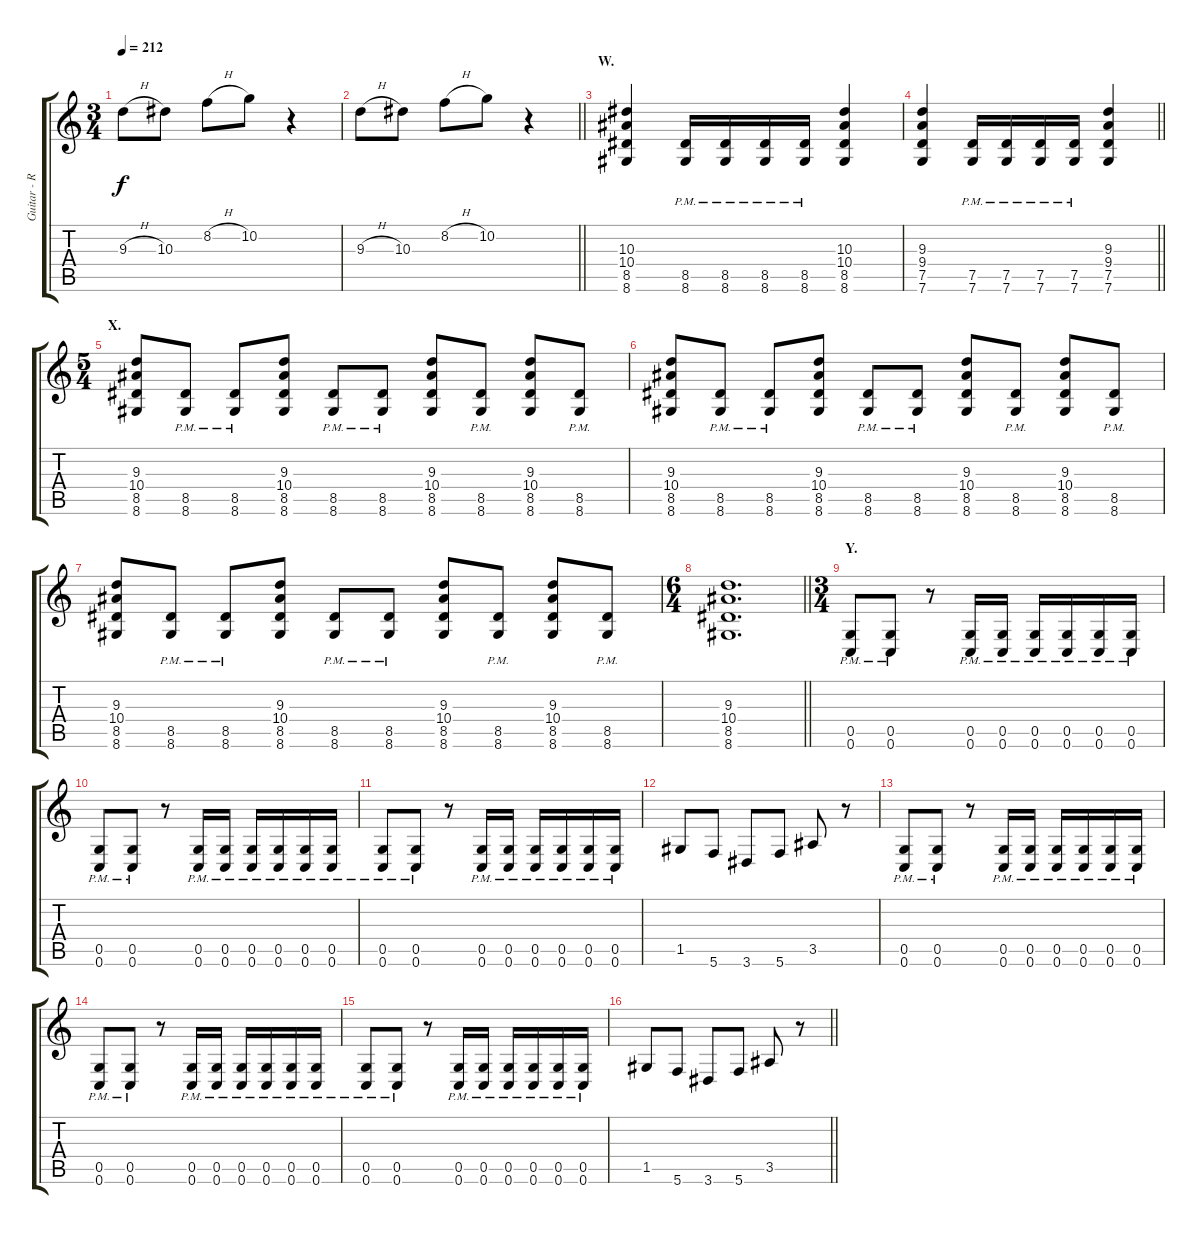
\track ("Guitar - Right" "Guitar - R") {instrument distortionguitar}
\staff {score tabs}
\tuning (D4 A3 F3 C3 G2 C2) {hide}
\ts (3 4)
\tempo 212
\clef g2
\ks c
9.3{h}.8{dy f} 10.3.8 8.2{h}.8 10.2.8 r.4 |
\barLineRight lightlight
9.3{h}.8 10.3.8 8.2{h}.8 10.2.8 r.4 |
\section ("" "W.")
(10.3 10.4 8.5 8.6).4 (8.5{pm} 8.6{pm}).16 (8.5{pm} 8.6{pm}).16 (8.5{pm} 8.6{pm}).16 (8.5{pm} 8.6{pm}).16 (10.3 10.4 8.5 8.6).4 |
\barLineRight lightlight
(9.3 9.4 7.5 7.6).4 (7.5{pm} 7.6{pm}).16 (7.5{pm} 7.6{pm}).16 (7.5{pm} 7.6{pm}).16 (7.5{pm} 7.6{pm}).16 (9.3 9.4 7.5 7.6).4 |
\ts (5 4)
\section ("" "X.")
(9.3 10.4 8.5 8.6).8 (8.5{pm} 8.6{pm}).8 (8.5{pm} 8.6{pm}).8 (9.3 10.4 8.5 8.6).8 (8.5{pm} 8.6{pm}).8 (8.5{pm} 8.6{pm}).8 (9.3 10.4 8.5 8.6).8 (8.5{pm} 8.6{pm}).8 (9.3 10.4 8.5 8.6).8 (8.5{pm} 8.6{pm}).8 |
(9.3 10.4 8.5 8.6).8 (8.5{pm} 8.6{pm}).8 (8.5{pm} 8.6{pm}).8 (9.3 10.4 8.5 8.6).8 (8.5{pm} 8.6{pm}).8 (8.5{pm} 8.6{pm}).8 (9.3 10.4 8.5 8.6).8 (8.5{pm} 8.6{pm}).8 (9.3 10.4 8.5 8.6).8 (8.5{pm} 8.6{pm}).8 |
(9.3 10.4 8.5 8.6).8 (8.5{pm} 8.6{pm}).8 (8.5{pm} 8.6{pm}).8 (9.3 10.4 8.5 8.6).8 (8.5{pm} 8.6{pm}).8 (8.5{pm} 8.6{pm}).8 (9.3 10.4 8.5 8.6).8 (8.5{pm} 8.6{pm}).8 (9.3 10.4 8.5 8.6).8 (8.5{pm} 8.6{pm}).8 |
\ts (6 4)
\barLineRight lightlight
(9.3 10.4 8.5 8.6).1{d} |
\ts (3 4)
\section ("" "Y.")
(0.5{pm} 0.6{pm}).8 (0.5{pm} 0.6{pm}).8 r.8 (0.5{pm} 0.6{pm}).16 (0.5{pm} 0.6{pm}).16 (0.5{pm} 0.6{pm}).16 (0.5{pm} 0.6{pm}).16 (0.5{pm} 0.6{pm}).16 (0.5{pm} 0.6{pm}).16 |
(0.5{pm} 0.6{pm}).8 (0.5{pm} 0.6{pm}).8 r.8 (0.5{pm} 0.6{pm}).16 (0.5{pm} 0.6{pm}).16 (0.5{pm} 0.6{pm}).16 (0.5{pm} 0.6{pm}).16 (0.5{pm} 0.6{pm}).16 (0.5{pm} 0.6{pm}).16 |
(0.5{pm} 0.6{pm}).8 (0.5{pm} 0.6{pm}).8 r.8 (0.5{pm} 0.6{pm}).16 (0.5{pm} 0.6{pm}).16 (0.5{pm} 0.6{pm}).16 (0.5{pm} 0.6{pm}).16 (0.5{pm} 0.6{pm}).16 (0.5{pm} 0.6{pm}).16 |
1.5.8 5.6.8 3.6.8 5.6.8 3.5.8 r.8 |
(0.5{pm} 0.6{pm}).8 (0.5{pm} 0.6{pm}).8 r.8 (0.5{pm} 0.6{pm}).16 (0.5{pm} 0.6{pm}).16 (0.5{pm} 0.6{pm}).16 (0.5{pm} 0.6{pm}).16 (0.5{pm} 0.6{pm}).16 (0.5{pm} 0.6{pm}).16 |
(0.5{pm} 0.6{pm}).8 (0.5{pm} 0.6{pm}).8 r.8 (0.5{pm} 0.6{pm}).16 (0.5{pm} 0.6{pm}).16 (0.5{pm} 0.6{pm}).16 (0.5{pm} 0.6{pm}).16 (0.5{pm} 0.6{pm}).16 (0.5{pm} 0.6{pm}).16 |
(0.5{pm} 0.6{pm}).8 (0.5{pm} 0.6{pm}).8 r.8 (0.5{pm} 0.6{pm}).16 (0.5{pm} 0.6{pm}).16 (0.5{pm} 0.6{pm}).16 (0.5{pm} 0.6{pm}).16 (0.5{pm} 0.6{pm}).16 (0.5{pm} 0.6{pm}).16 |
\barLineRight lightlight
1.5.8 5.6.8 3.6.8 5.6.8 3.5.8 r.8
